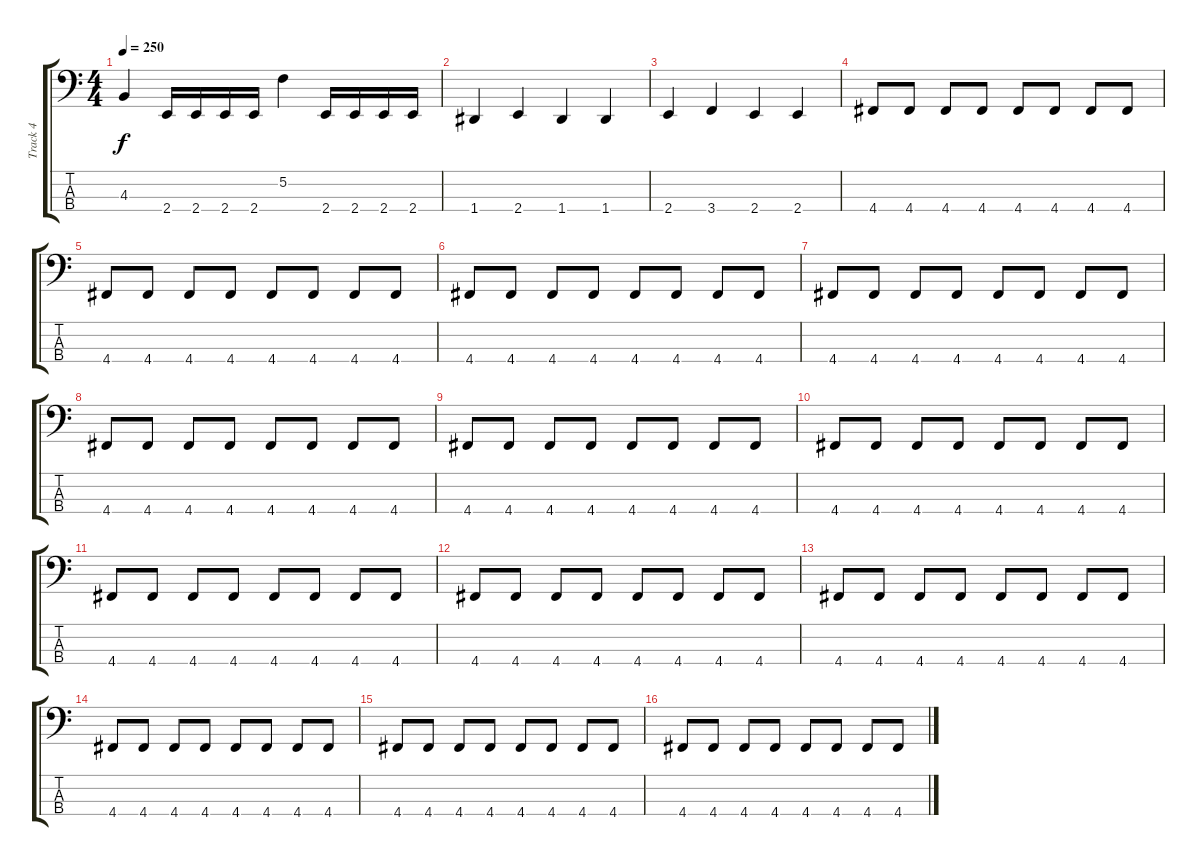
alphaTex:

\track ("Track 4" "Track 4") {instrument electricbasspick}
\staff {score tabs}
\tuning (F2 C2 G1 D1) {hide}
\ts (4 4)
\tempo 250
\clef f4
\ks c
4.3.4{dy f} 2.4.16 2.4.16 2.4.16 2.4.16 5.2.4 2.4.16 2.4.16 2.4.16 2.4.16 |
1.4.4 2.4.4 1.4.4 1.4.4 |
2.4.4 3.4.4 2.4.4 2.4.4 |
4.4.8 4.4.8 4.4.8 4.4.8 4.4.8 4.4.8 4.4.8 4.4.8 |
4.4.8 4.4.8 4.4.8 4.4.8 4.4.8 4.4.8 4.4.8 4.4.8 |
4.4.8 4.4.8 4.4.8 4.4.8 4.4.8 4.4.8 4.4.8 4.4.8 |
4.4.8 4.4.8 4.4.8 4.4.8 4.4.8 4.4.8 4.4.8 4.4.8 |
4.4.8 4.4.8 4.4.8 4.4.8 4.4.8 4.4.8 4.4.8 4.4.8 |
4.4.8 4.4.8 4.4.8 4.4.8 4.4.8 4.4.8 4.4.8 4.4.8 |
4.4.8 4.4.8 4.4.8 4.4.8 4.4.8 4.4.8 4.4.8 4.4.8 |
4.4.8 4.4.8 4.4.8 4.4.8 4.4.8 4.4.8 4.4.8 4.4.8 |
4.4.8 4.4.8 4.4.8 4.4.8 4.4.8 4.4.8 4.4.8 4.4.8 |
4.4.8 4.4.8 4.4.8 4.4.8 4.4.8 4.4.8 4.4.8 4.4.8 |
4.4.8 4.4.8 4.4.8 4.4.8 4.4.8 4.4.8 4.4.8 4.4.8 |
4.4.8 4.4.8 4.4.8 4.4.8 4.4.8 4.4.8 4.4.8 4.4.8 |
4.4.8 4.4.8 4.4.8 4.4.8 4.4.8 4.4.8 4.4.8 4.4.8
